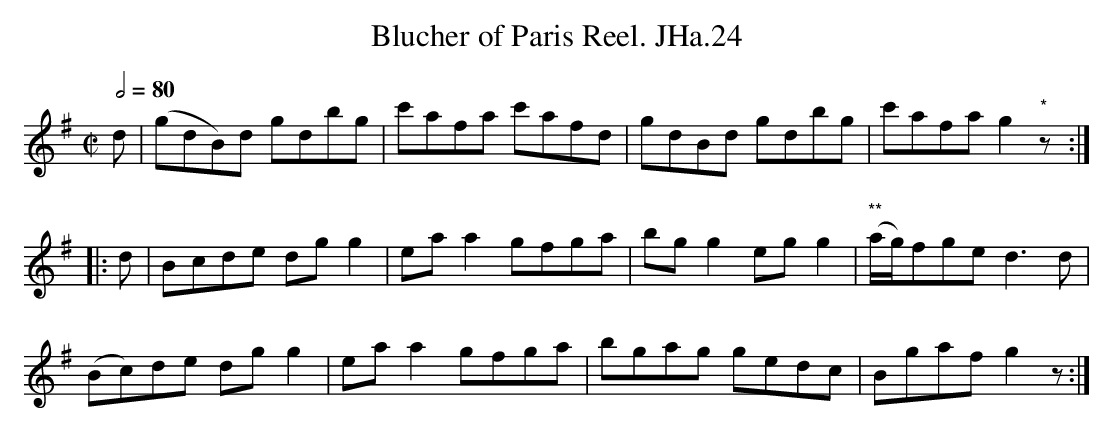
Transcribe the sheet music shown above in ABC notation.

X:1
T:Blucher of Paris Reel. JHa.24
M:C|
L:1/8
Q:2/4=80
K:G
d | (gdB)d gdbg | c'afa c'afd | gdBd gdbg | c'afa g2"*"z:|
|:d | Bcde dgg2 | eaa2 gfga | bgg2 egg2 | "**"(a/g/)fge d3d |
(Bc)de dgg2 | eaa2 gfga | bgag gedc | Bgaf g2z:|
